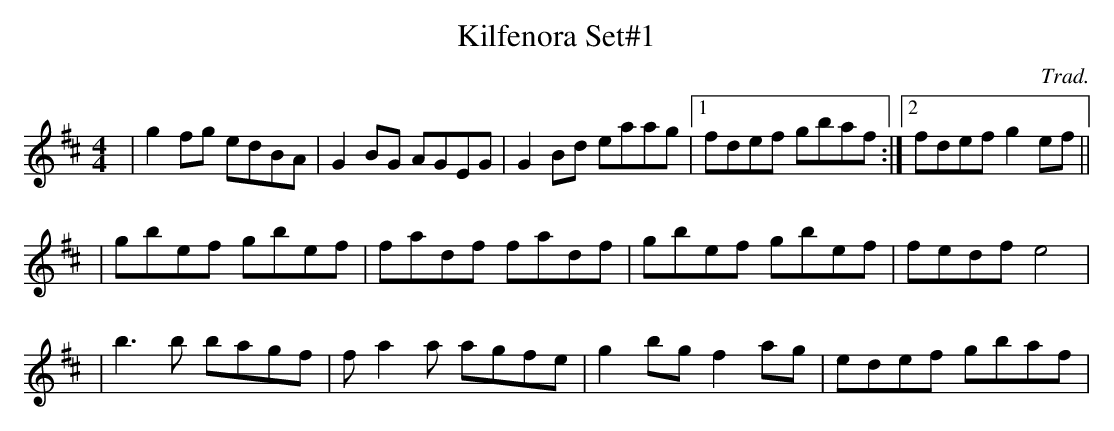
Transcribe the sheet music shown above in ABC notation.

X:1
T:Kilfenora Set#1
C:Trad.
M:4/4
L:1/8
K:D
|g2fg edBA | G2BG AGEG | G2Bd eaag|1 fdef gbaf :|2fdef g2ef ||
|gbef gbef | fadf fadf | gbef gbef | fedf e4|
|b3b bagf | fa2a agfe | g2bg f2ag|edef gbaf|
